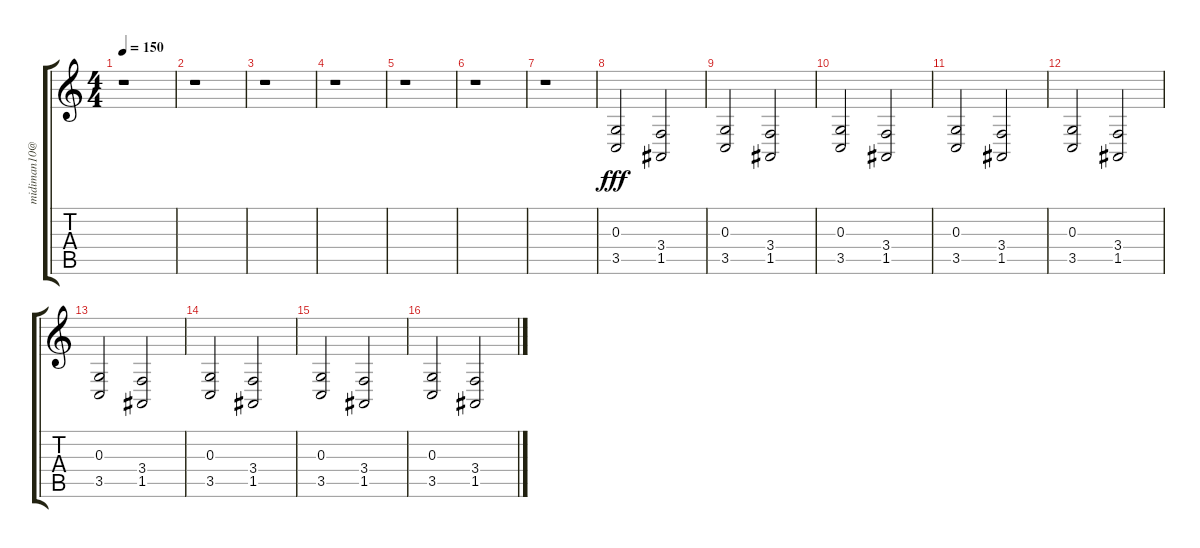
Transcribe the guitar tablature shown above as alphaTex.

\track ("" "midiman10@") {instrument stringensemble1}
\staff {score tabs}
\tuning (E4 B3 G3 D3 A2 E2) {hide}
\ts (4 4)
\tempo 150
\clef g2
\ks c
r.1{dy fff} |
r.1 |
r.1 |
r.1 |
r.1 |
r.1 |
r.1 |
(0.3 3.5).2{volume 13 instrument distortionguitar} (3.4 1.5).2 |
(0.3 3.5).2 (3.4 1.5).2 |
(0.3 3.5).2 (3.4 1.5).2 |
(0.3 3.5).2 (3.4 1.5).2 |
(0.3 3.5).2 (3.4 1.5).2 |
(0.3 3.5).2 (3.4 1.5).2 |
(0.3 3.5).2 (3.4 1.5).2 |
(0.3 3.5).2 (3.4 1.5).2 |
(0.3 3.5).2 (3.4 1.5).2
